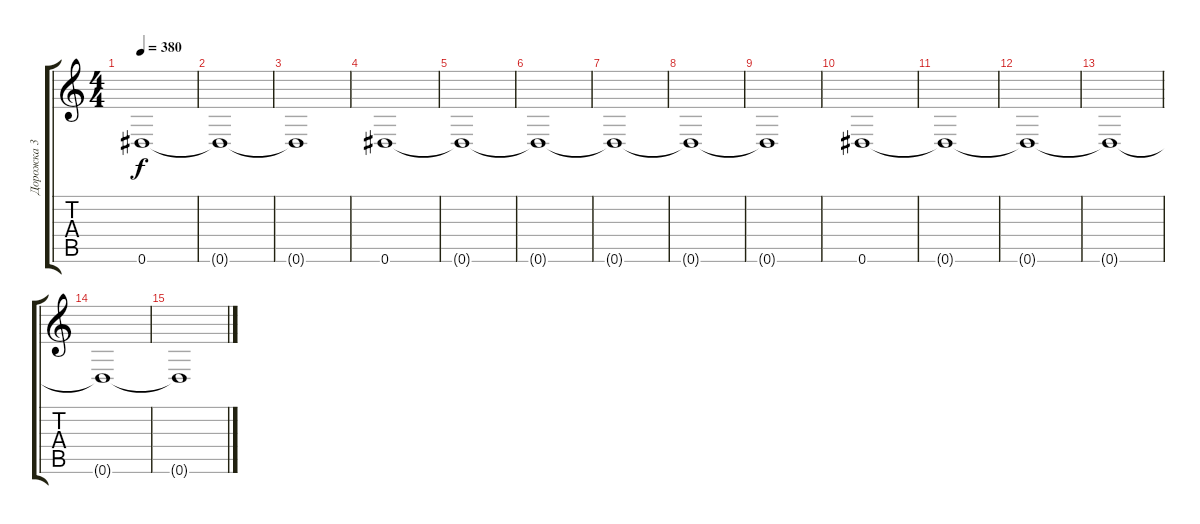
\track ("Дорожка 3" "Дорожка 3") {instrument electricbassfinger}
\staff {score tabs}
\tuning (Eb4 Bb3 Gb3 Db3 Ab2 Eb2) {hide}
\ts (4 4)
\tempo 380
\clef g2
\ks c
0.6{t}.1{dy f} |
0.6{t}.1 |
0.6{t}.1 |
0.6.1 |
0.6{t}.1 |
0.6{t}.1 |
0.6{t}.1 |
0.6{t}.1 |
0.6{t}.1 |
0.6.1 |
0.6{t}.1 |
0.6{t}.1 |
0.6{t}.1 |
0.6{t}.1 |
0.6{t}.1
